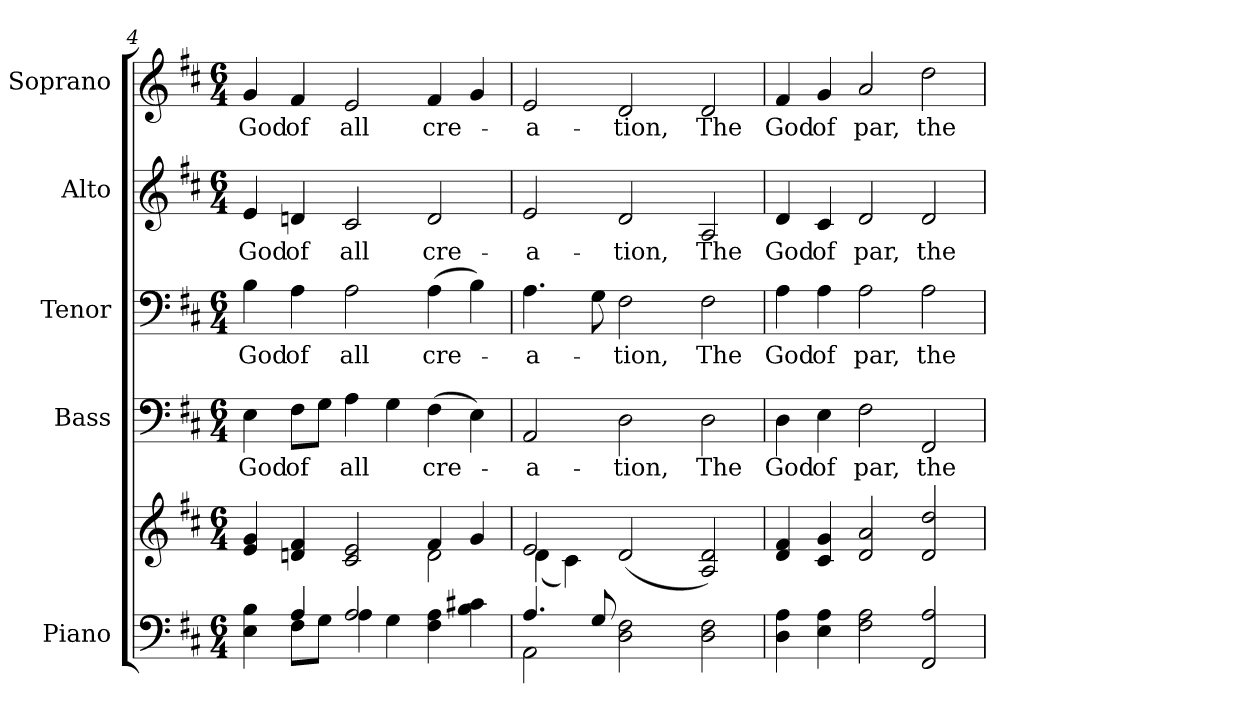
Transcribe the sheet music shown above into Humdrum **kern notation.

**kern	**kern	**kern	**text	**kern	**text	**kern	**text	**kern	**text
*part5	*part5	*part4	*part4	*part3	*part3	*part2	*part2	*part1	*part1
*staff6	*staff5	*staff4	*staff4	*staff3	*staff3	*staff2	*staff2	*staff1	*staff1
*I"Piano	*	*I"Bass	*	*I"Tenor	*	*I"Alto	*	*I"Soprano	*
*I'Pno.	*	*I'B.	*	*I'T.	*	*I'A.	*	*I'S.	*
*clefF4	*clefG2	*clefF4	*	*clefF4	*	*clefG2	*	*clefG2	*
*k[f#c#]	*k[f#c#]	*k[f#c#]	*	*k[f#c#]	*	*k[f#c#]	*	*k[f#c#]	*
*D:	*D:	*D:	*	*D:	*	*D:	*	*D:	*
*M6/4	*M6/4	*M6/4	*	*M6/4	*	*M6/4	*	*M6/4	*
=4	=4	=4	=4	=4	=4	=4	=4	=4	=4
*^	*^	*	*	*	*	*	*	*	*
!	!	!	!	!	!LO:LY:b:color=#000000	!	!	!	!	!	!
!	!	!	!	!	!	!	!LO:LY:b:color=#000000	!	!	!	!
!	!	!	!	!	!	!	!	!	!LO:LY:b:color=#000000	!	!
!	!	!	!	!	!	!	!	!	!	!	!LO:LY:b:color=#000000
4Ei\ 4Bi	4ryy	4ei/ 4gi	2.ryy	4Ei\	God	4Bi\	God	4ei/	God	4gi/	God
!	!	!	!	!	!LO:LY:b:color=#000000	!	!	!	!	!	!
!	!	!	!	!	!	!	!LO:LY:b:color=#000000	!	!	!	!
!	!	!	!	!	!	!	!	!	!LO:LY:b:color=#000000	!	!
!	!	!	!	!	!	!	!	!	!	!	!LO:LY:b:color=#000000
4Ai/	8F#i\L	4dni/ 4f#i	.	8F#i\L	of	4Ai\	of	4dni/	of	4f#i/	of
.	8Gi\J	.	.	8Gi\J	.	.	.	.	.	.	.
!	!	!	!	!	!LO:LY:b:color=#000000	!	!	!	!	!	!
!	!	!	!	!	!	!	!LO:LY:b:color=#000000	!	!	!	!
!	!	!	!	!	!	!	!	!	!LO:LY:b:color=#000000	!	!
!	!	!	!	!	!	!	!	!	!	!	!LO:LY:b:color=#000000
2Ai/	4Ai\	2c#i/ 2ei	.	4Ai\	all	2Ai\	all	2c#i/	all	2ei/	all
.	4Gi\	.	4ryy	4Gi\	.	.	.	.	.	.	.
!	!	!	!	!	!LO:LY:b:color=#000000	!	!	!	!	!	!
!	!	!	!	!	!	!	!LO:LY:b:color=#000000	!	!	!	!
!	!	!	!	!	!	!	!	!	!LO:LY:b:color=#000000	!	!
!	!	!	!	!	!	!	!	!	!	!	!LO:LY:b:color=#000000
4F#i\ 4Ai	4ryy	4f#i/	2di\	(4F#i\	cre-	(4Ai\	cre-	2di/	cre-	4f#i/	cre-
4Bi\ 4c#Xi	4ryy	4gi/	.	4Ei\)	.	4Bi\)	.	.	.	4gi/	.
!!LO:PB:g=z
=5	=5	=5	=5	=5	=5	=5	=5	=5	=5	=5	=5
!	!	!	!	!	!LO:LY:b:color=#000000	!	!	!	!	!	!
!	!	!	!	!	!	!	!LO:LY:b:color=#000000	!	!	!	!
!	!	!	!	!	!	!	!	!	!LO:LY:b:color=#000000	!	!
!	!	!	!	!	!	!	!	!	!	!	!LO:LY:b:color=#000000
4.Ai/	2AAi\	2ei/	(4di\	2AAi/	-a-	4.Ai\	-a-	2ei/	-a-	2ei/	-a-
.	.	.	4c#i\)	.	.	.	.	.	.	.	.
8Gi/	.	.	.	.	.	8Gi\	.	.	.	.	.
!	!	!	!	!	!LO:LY:b:color=#000000	!	!	!	!	!	!
!	!	!	!	!	!	!	!LO:LY:b:color=#000000	!	!	!	!
!	!	!	!	!	!	!	!	!	!LO:LY:b:color=#000000	!	!
!	!	!	!	!	!	!	!	!	!	!	!LO:LY:b:color=#000000
2Di\ 2F#i	4ryy	(2di/	4ryy	2Di\	-tion,	2F#i\	-tion,	2di/	-tion,	2di/	-tion,
.	2.ryy	.	2.ryy	.	.	.	.	.	.	.	.
!	!	!	!	!	!LO:LY:b:color=#000000	!	!	!	!	!	!
!	!	!	!	!	!	!	!LO:LY:b:color=#000000	!	!	!	!
!	!	!	!	!	!	!	!	!	!LO:LY:b:color=#000000	!	!
!	!	!	!	!	!	!	!	!	!	!	!LO:LY:b:color=#000000
2Di\ 2F#i	.	2Ai/ 2di)	.	2Di\	The	2F#i\	The	2Ai/	The	2di/	The
*v	*v	*	*	*	*	*	*	*	*	*	*
*	*v	*v	*	*	*	*	*	*	*	*
=6	=6	=6	=6	=6	=6	=6	=6	=6	=6
!	!	!	!LO:LY:b:color=#000000	!	!	!	!	!	!
!	!	!	!	!	!LO:LY:b:color=#000000	!	!	!	!
!	!	!	!	!	!	!	!LO:LY:b:color=#000000	!	!
!	!	!	!	!	!	!	!	!	!LO:LY:b:color=#000000
4Di\ 4Ai	4di/ 4f#i	4Di\	God	4Ai\	God	4di/	God	4f#i/	God
!	!	!	!LO:LY:b:color=#000000	!	!	!	!	!	!
!	!	!	!	!	!LO:LY:b:color=#000000	!	!	!	!
!	!	!	!	!	!	!	!LO:LY:b:color=#000000	!	!
!	!	!	!	!	!	!	!	!	!LO:LY:b:color=#000000
4Ei\ 4Ai	4c#i/ 4gi	4Ei\	of	4Ai\	of	4c#i/	of	4gi/	of
!	!	!	!LO:LY:b:color=#000000	!	!	!	!	!	!
!	!	!	!	!	!LO:LY:b:color=#000000	!	!	!	!
!	!	!	!	!	!	!	!LO:LY:b:color=#000000	!	!
!	!	!	!	!	!	!	!	!	!LO:LY:b:color=#000000
2F#i\ 2Ai	2di/ 2ai	2F#i\	par,	2Ai\	par,	2di/	par,	2ai/	par,
!	!	!	!LO:LY:b:color=#000000	!	!	!	!	!	!
!	!	!	!	!	!LO:LY:b:color=#000000	!	!	!	!
!	!	!	!	!	!	!	!LO:LY:b:color=#000000	!	!
!	!	!	!	!	!	!	!	!	!LO:LY:b:color=#000000
2FF#i/ 2Ai	2di/ 2ddi	2FF#i/	the	2Ai\	the	2di/	the	2ddi\	the
=	=	=	=	=	=	=	=	=	=
*-	*-	*-	*-	*-	*-	*-	*-	*-	*-
